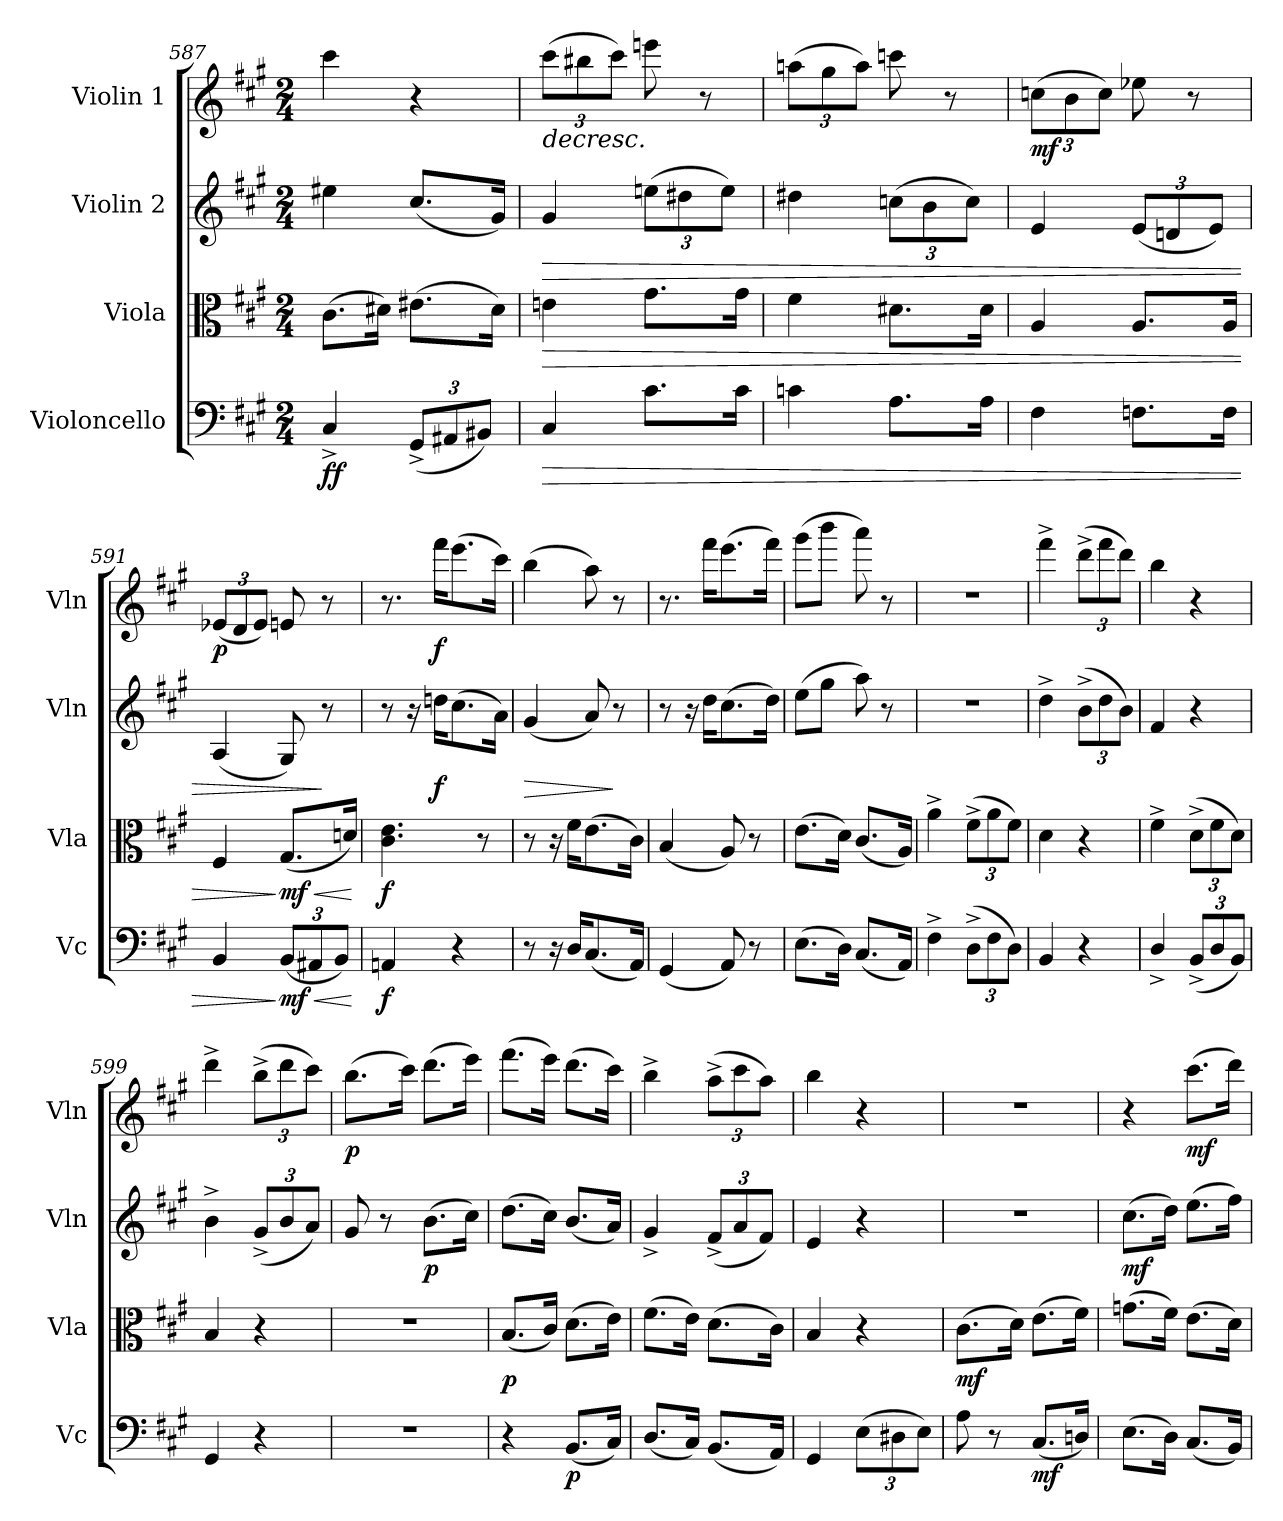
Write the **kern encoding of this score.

**kern	**dynam	**kern	**dynam	**kern	**dynam	**kern	**dynam
*part4	*part4	*part3	*part3	*part2	*part2	*part1	*part1
*staff4	*staff4	*staff3	*staff3	*staff2	*staff2	*staff1	*staff1
*I"Violoncello	*	*I"Viola	*	*I"Violin 2	*	*I"Violin 1	*
*I'Vc	*	*I'Vla	*	*I'Vln	*	*I'Vln	*
*clefF4	*	*clefC3	*	*clefG2	*	*clefG2	*
*k[f#c#g#]	*	*k[f#c#g#]	*	*k[f#c#g#]	*	*k[f#c#g#]	*
*M2/4	*	*M2/4	*	*M2/4	*	*M2/4	*
=587	=587	=587	=587	=587	=587	=587	=587
!	!LO:DY:b	!	!	!	!	!	!
4C#^/	ff	(>8.c#\L	.	4ee#X\	.	4ccc#\	.
.	.	16d#X\Jk)	.	.	.	.	.
*Xbrackettup	*	*	*	*	*	*	*
(<12GG#^/L	.	(>8.e#X\L	.	(<8.cc#/L	.	4r	.
12AA#X/	.	.	.	.	.	.	.
12BB#X/J)	.	.	.	.	.	.	.
.	.	16d#\Jk)	.	16g#/Jk)	.	.	.
=588	=588	=588	=588	=588	=588	=588	=588
!	!LO:HP:b	!	!LO:HP:b	!	!LO:HP:b	!	!
*	*	*	*	*	*	*Xbrackettup	*
!	!	!	!	!	!	!	!LO:HP:b
4C#/	>	4en\	>	4g#/	>	(>12ccc#\L	>
.	.	.	.	.	.	12bb#X\	.
.	.	.	.	.	.	12ccc#\J)	.
*	*	*	*	*Xbrackettup	*	*	*
8.c#\L	.	8.g#\L	.	(>12een\L	.	8eeen\	.
.	.	.	.	12dd#X\	.	.	.
.	.	.	.	.	.	8r	.
.	.	.	.	12ee\J)	.	.	.
16c#\Jk	.	16g#\Jk	.	.	.	.	.
=589	=589	=589	=589	=589	=589	=589	=589
4cn\	.	4f#\	.	4dd#X\	.	(>12aan\L	.
.	.	.	.	.	.	12gg#\	.
.	.	.	.	.	.	12aa\J)	.
8.A\L	.	8.d#X\L	.	(>12ccn\L	.	8cccn\	.
.	.	.	.	12b\	.	.	.
.	.	.	.	.	.	8r	.
.	.	.	.	12cc\J)	.	.	.
16A\Jk	.	16d#\Jk	.	.	.	.	.
=590	=590	=590	=590	=590	=590	=590	=590
!	!	!	!	!	!	!	!LO:DY:b
4F#\	.	4A/	.	4e/	.	(>12ccn\L	mf
.	.	.	.	.	.	12b\	.
.	.	.	.	.	.	12cc\J)	.
8.Fn\L	.	8.A/L	.	(<12e/L	.	8ee-X\	.
.	.	.	.	12dn/	.	.	.
.	.	.	.	.	.	8r	.
.	.	.	.	12e/J)	.	.	.
16F\Jk	.	16A/Jk	.	.	.	.	.
=591	=591	=591	=591	=591	=591	=591	=591
!	!	!	!	!	!	!	!LO:DY:b
4BB/	.	4F#/	.	(<4A/	.	(<12e-X/L	p
.	.	.	.	.	.	12d/	.
.	.	.	.	.	.	12e-/J)	.
!	!LO:HP:n=1:b	!	!LO:HP:n=1:b	!	!	!	!
!	!LO:DY:n=1:b	!	!LO:DY:n=1:b	!	!	!	!
(<12BB/L	] < mf	(<8.G#/L	] < mf	8G#/)	.	8en/	.
12AA#X/	.	.	.	.	.	.	.
.	.	.	.	8r	]	8r	]
12BB/J)	.	.	.	.	.	.	.
.	.	16dn/Jk)	.	.	.	.	.
.	[	.	[	.	.	.	.
=592	=592	=592	=592	=592	=592	=592	=592
!	!LO:DY:b	!	!LO:DY:b	!	!	!	!
4AAn/	f	4.c#\ 4.e\	f	8r	.	8.r	.
.	.	.	.	16r	.	.	.
!	!	!	!	!	!LO:DY:b	!	!LO:DY:b
.	.	.	.	16ddn\KL	f	16fff#\KL	f
4r	.	.	.	(>8.cc#\	.	(>8.eee\	.
.	.	8r	.	.	.	.	.
.	.	.	.	16a\Jk)	.	16ccc#\Jk)	.
=593	=593	=593	=593	=593	=593	=593	=593
!	!	!	!	!	!LO:HP:b	!	!
8r	.	8r	.	(<4g#/	>	(>4bb\	.
16r	.	16r	.	.	.	.	.
16D/KL	.	16f#\KL	.	.	.	.	.
(<8.C#/	.	(>8.e\	.	8a/)	.	8aa\)	.
.	.	.	.	8r	]	8r	.
16AA/Jk)	.	16c#\Jk)	.	.	.	.	.
=594	=594	=594	=594	=594	=594	=594	=594
(<4GG#/	.	(<4B/	.	8r	.	8.r	.
.	.	.	.	16r	.	.	.
.	.	.	.	16dd\KL	.	16fff#\KL	.
8AA/)	.	8A/)	.	(>8.cc#\	.	(>8.eee\	.
8r	.	8r	.	.	.	.	.
.	.	.	.	16dd\Jk)	.	16fff#\Jk)	.
=595	=595	=595	=595	=595	=595	=595	=595
(>8.E\L	.	(>8.e\L	.	(>8ee\L	.	(>8ggg#\L	.
.	.	.	.	8gg#\J	.	8bbb\J	.
16D\Jk)	.	16d\Jk)	.	.	.	.	.
(<8.C#/L	.	(<8.c#/L	.	8aa\)	.	8aaa\)	.
.	.	.	.	8r	.	8r	.
16AA/Jk)	.	16A/Jk)	.	.	.	.	.
!!LO:PB:g=z
=596	=596	=596	=596	=596	=596	=596	=596
4F#^\	.	4a^\	.	2r	.	2r	.
*	*	*Xbrackettup	*	*	*	*	*
(>12D^\L	.	(>12f#^\L	.	.	.	.	.
12F#\	.	12a\	.	.	.	.	.
12D\J)	.	12f#\J)	.	.	.	.	.
=597	=597	=597	=597	=597	=597	=597	=597
!	!	!	!	!	!LO:DY:b	!	!LO:DY:b
4BB/	.	4d\	.	4dd^\	other-dynamics	4fff#^\	other-dynamics
4r	.	4r	.	(>12b^\L	.	(>12ddd^\L	.
.	.	.	.	12dd\	.	12fff#\	.
.	.	.	.	12b\J)	.	12ddd\J)	.
=598	=598	=598	=598	=598	=598	=598	=598
4D^/	.	4f#^\	.	4f#/	.	4bb\	.
(<12BB^/L	.	(>12d^\L	.	4r	.	4r	.
12D/	.	12f#\	.	.	.	.	.
12BB/J)	.	12d\J)	.	.	.	.	.
=599	=599	=599	=599	=599	=599	=599	=599
4GG#/	.	4B/	.	4b^\	.	4ddd^\	.
4r	.	4r	.	(<12g#^/L	.	(>12bb^\L	.
.	.	.	.	12b/	.	12ddd\	.
.	.	.	.	12a/J)	.	12ccc#\J)	.
=600	=600	=600	=600	=600	=600	=600	=600
!	!	!	!	!	!	!	!LO:DY:b
2r	.	2r	.	8g#/	.	(>8.bb\L	p
.	.	.	.	8r	.	.	.
.	.	.	.	.	.	16ccc#\Jk)	.
!	!	!	!	!	!LO:DY:b	!	!
.	.	.	.	(>8.b\L	p	(>8.ddd\L	.
.	.	.	.	16cc#\Jk)	.	16eee\Jk)	.
=601	=601	=601	=601	=601	=601	=601	=601
!	!	!	!LO:DY:b	!	!	!	!
4r	.	(<8.B/L	p	(>8.dd\L	.	(>8.fff#\L	.
.	.	16c#/Jk)	.	16cc#\Jk)	.	16eee\Jk)	.
!	!LO:DY:b	!	!	!	!	!	!
(<8.BB/L	p	(>8.d\L	.	(<8.b/L	.	(>8.ddd\L	.
16C#/Jk)	.	16e\Jk)	.	16a/Jk)	.	16ccc#\Jk)	.
=602	=602	=602	=602	=602	=602	=602	=602
(>8.D/L	.	(>8.f#\L	.	4g#^/	.	4bb^\	.
16C#/Jk)	.	16e\Jk)	.	.	.	.	.
(<8.BB/L	.	(>8.d\L	.	(<12f#^/L	.	(>12aa^\L	.
.	.	.	.	12a/	.	12ccc#\	.
.	.	.	.	12f#/J)	.	12aa\J)	.
16AA/Jk)	.	16c#\Jk)	.	.	.	.	.
=603	=603	=603	=603	=603	=603	=603	=603
4GG#/	.	4B/	.	4e/	.	4bb\	.
(>12E\L	.	4r	.	4r	.	4r	.
12D#X\	.	.	.	.	.	.	.
12E\J)	.	.	.	.	.	.	.
=604	=604	=604	=604	=604	=604	=604	=604
!	!	!	!LO:DY:b	!	!	!	!
8A\	.	(>8.c#\L	mf	2r	.	2r	.
8r	.	.	.	.	.	.	.
.	.	16d\Jk)	.	.	.	.	.
!	!LO:DY:b	!	!	!	!	!	!
(<8.C#/L	mf	(>8.e\L	.	.	.	.	.
16Dn/Jk)	.	16f#\Jk)	.	.	.	.	.
=605	=605	=605	=605	=605	=605	=605	=605
!	!	!	!	!	!LO:DY:b	!	!
(>8.E\L	.	(>8.gn\L	.	(>8.cc#\L	mf	4r	.
16D\Jk)	.	16f#\Jk)	.	16dd\Jk)	.	.	.
!	!	!	!	!	!	!	!LO:DY:b
(<8.C#/L	.	(>8.e\L	.	(>8.ee\L	.	(>8.ccc#\L	mf
16BB/Jk)	.	16d\Jk)	.	16ff#\Jk)	.	16ddd\Jk)	.
=	=	=	=	=	=	=	=
*-	*-	*-	*-	*-	*-	*-	*-
